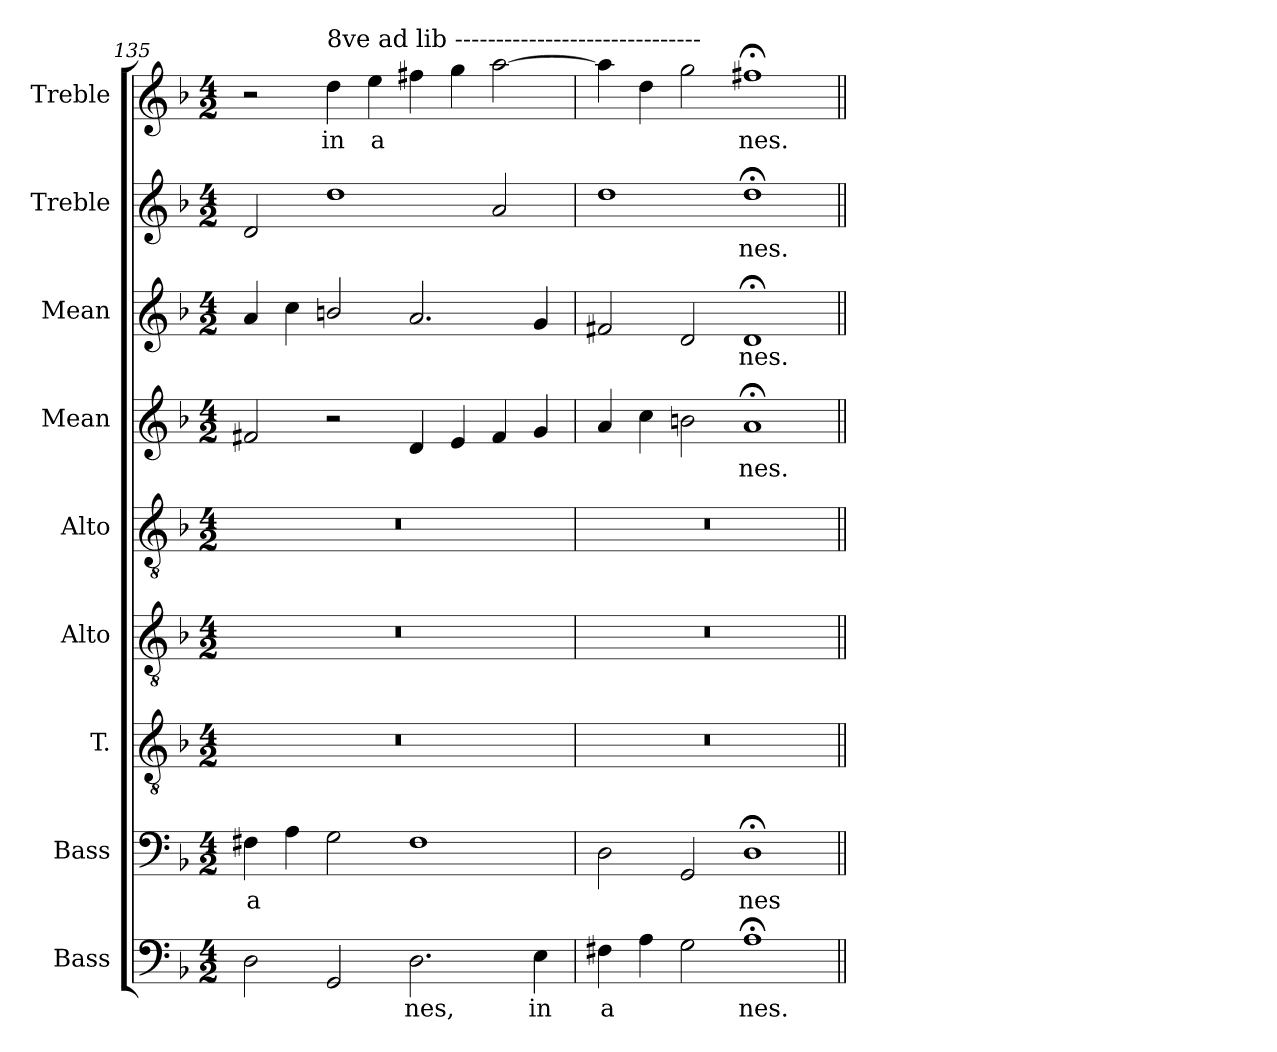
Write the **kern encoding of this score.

**kern	**text	**kern	**text	**kern	**kern	**kern	**kern	**text	**kern	**text	**kern	**text	**kern	**text
*part9	*part9	*part8	*part8	*part7	*part6	*part5	*part4	*part4	*part3	*part3	*part2	*part2	*part1	*part1
*staff9	*staff9	*staff8	*staff8	*staff7	*staff6	*staff5	*staff4	*staff4	*staff3	*staff3	*staff2	*staff2	*staff1	*staff1
*I"Bass	*	*I"Bass	*	*I"T.	*I"Alto	*I"Alto	*I"Mean	*	*I"Mean	*	*I"Treble	*	*I"Treble	*
*I'B.	*	*I'B.	*	*I'T.	*I'A2.	*I'A1.	*I'M.	*	*I'M.	*	*I'Tr.	*	*I'Tr.	*
*clefF4	*	*clefF4	*	*clefGv2	*clefGv2	*clefGv2	*clefG2	*	*clefG2	*	*clefG2	*	*clefG2	*
*	*	*	*	*ITrd7c12	*ITrd7c12	*ITrd7c12	*	*	*	*	*	*	*	*
*k[b-]	*	*k[b-]	*	*k[b-]	*k[b-]	*k[b-]	*k[b-]	*	*k[b-]	*	*k[b-]	*	*k[b-]	*
*F:	*	*F:	*	*F:	*F:	*F:	*F:	*	*F:	*	*F:	*	*F:	*
*M4/2	*	*M4/2	*	*M4/2	*M4/2	*M4/2	*M4/2	*	*M4/2	*	*M4/2	*	*M4/2	*
=135	=135	=135	=135	=135	=135	=135	=135	=135	=135	=135	=135	=135	=135	=135
!	!	!	!LO:LY:b:color=#000000	!LO:N:vis=1	!LO:N:vis=1	!LO:N:vis=1	!	!	!	!	!	!	!	!
2Di\	.	4F#Xi\	a	0r	0r	0r	2f#Xi/	.	4ai/	.	2di/	.	2r	.
.	.	4Ai\	.	.	.	.	.	.	4cci\	.	.	.	.	.
!	!	!	!	!	!	!	!	!	!	!	!	!	!LO:TX:a:t=8ve ad lib ------------------------------	!
!	!	!	!	!	!	!	!	!	!	!	!	!	!	!LO:LY:b:color=#000000
2GGi/	.	2Gi\	.	.	.	.	2r	.	2bni/	.	1ddi	.	4ddi\	in
!	!	!	!	!	!	!	!	!	!	!	!	!	!	!LO:LY:b:color=#000000
.	.	.	.	.	.	.	.	.	.	.	.	.	4eei\	a
!	!LO:LY:b:color=#000000	!	!	!	!	!	!	!	!	!	!	!	!	!
2.Di\	nes,	1F#i	.	.	.	.	4di/	.	2.ai/	.	.	.	4ff#Xi\	.
.	.	.	.	.	.	.	4ei/	.	.	.	.	.	4ggi\	.
.	.	.	.	.	.	.	4f#i/	.	.	.	2ai/	.	[>2aai\	.
!	!LO:LY:b:color=#000000	!	!	!	!	!	!	!	!	!	!	!	!	!
4Ei\	in	.	.	.	.	.	4gi/	.	4gi/	.	.	.	.	.
=136	=136	=136	=136	=136	=136	=136	=136	=136	=136	=136	=136	=136	=136	=136
!	!LO:LY:b:color=#000000	!	!	!LO:N:vis=1	!LO:N:vis=1	!LO:N:vis=1	!	!	!	!	!	!	!	!
4F#Xi\	a	2Di\	.	0r	0r	0r	4ai/	.	2f#Xi/	.	1ddi	.	4aai\]	.
4Ai\	.	.	.	.	.	.	4cci\	.	.	.	.	.	4ddi\	.
2Gi\	.	2GGi/	.	.	.	.	2bni\	.	2di/	.	.	.	2ggi\	.
!	!LO:LY:b:color=#000000	!	!	!	!	!	!	!	!	!	!	!	!	!
!	!	!	!LO:LY:b:color=#000000	!	!	!	!	!	!	!	!	!	!	!
!	!	!	!	!	!	!	!	!LO:LY:b:color=#000000	!	!	!	!	!	!
!	!	!	!	!	!	!	!	!	!	!LO:LY:b:color=#000000	!	!	!	!
!	!	!	!	!	!	!	!	!	!	!	!	!LO:LY:b:color=#000000	!	!
!	!	!	!	!	!	!	!	!	!	!	!	!	!	!LO:LY:b:color=#000000
1A;i	nes.	1D;i	nes	.	.	.	1a;i	nes.	1d;i	nes.	1dd;i	nes.	1ff#X;i	nes.
=||	=||	=||	=||	=||	=||	=||	=||	=||	=||	=||	=||	=||	=||	=||
*-	*-	*-	*-	*-	*-	*-	*-	*-	*-	*-	*-	*-	*-	*-
